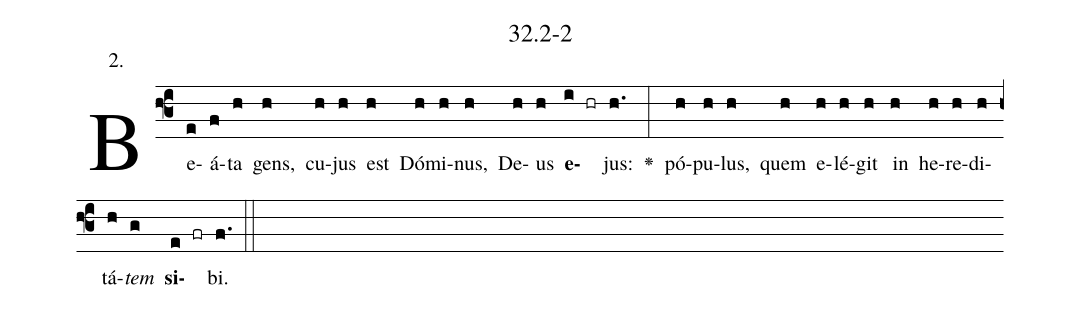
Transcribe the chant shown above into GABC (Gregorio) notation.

name: 32.2-2;
annotation: 2.;
%%
(f3)Be(e)á(f)ta(h) gens,(h) cu(h)jus(h) est(h) Dó(h)mi(h)nus,(h) De(h)us(h) <b>e</b>(i hr)jus:(h.) <v>\greheightstar</v>(:) pó(h)pu(h)lus,(h) quem(h) e(h)lé(h)git(h) in(h) he(h)re(h)di(h)tá(h)<i>tem</i>(g) <b>si</b>(e fr)bi.(f.) (::)


%E(h) u(h) o(h) u(g) a(e) e.(f.) (::)
